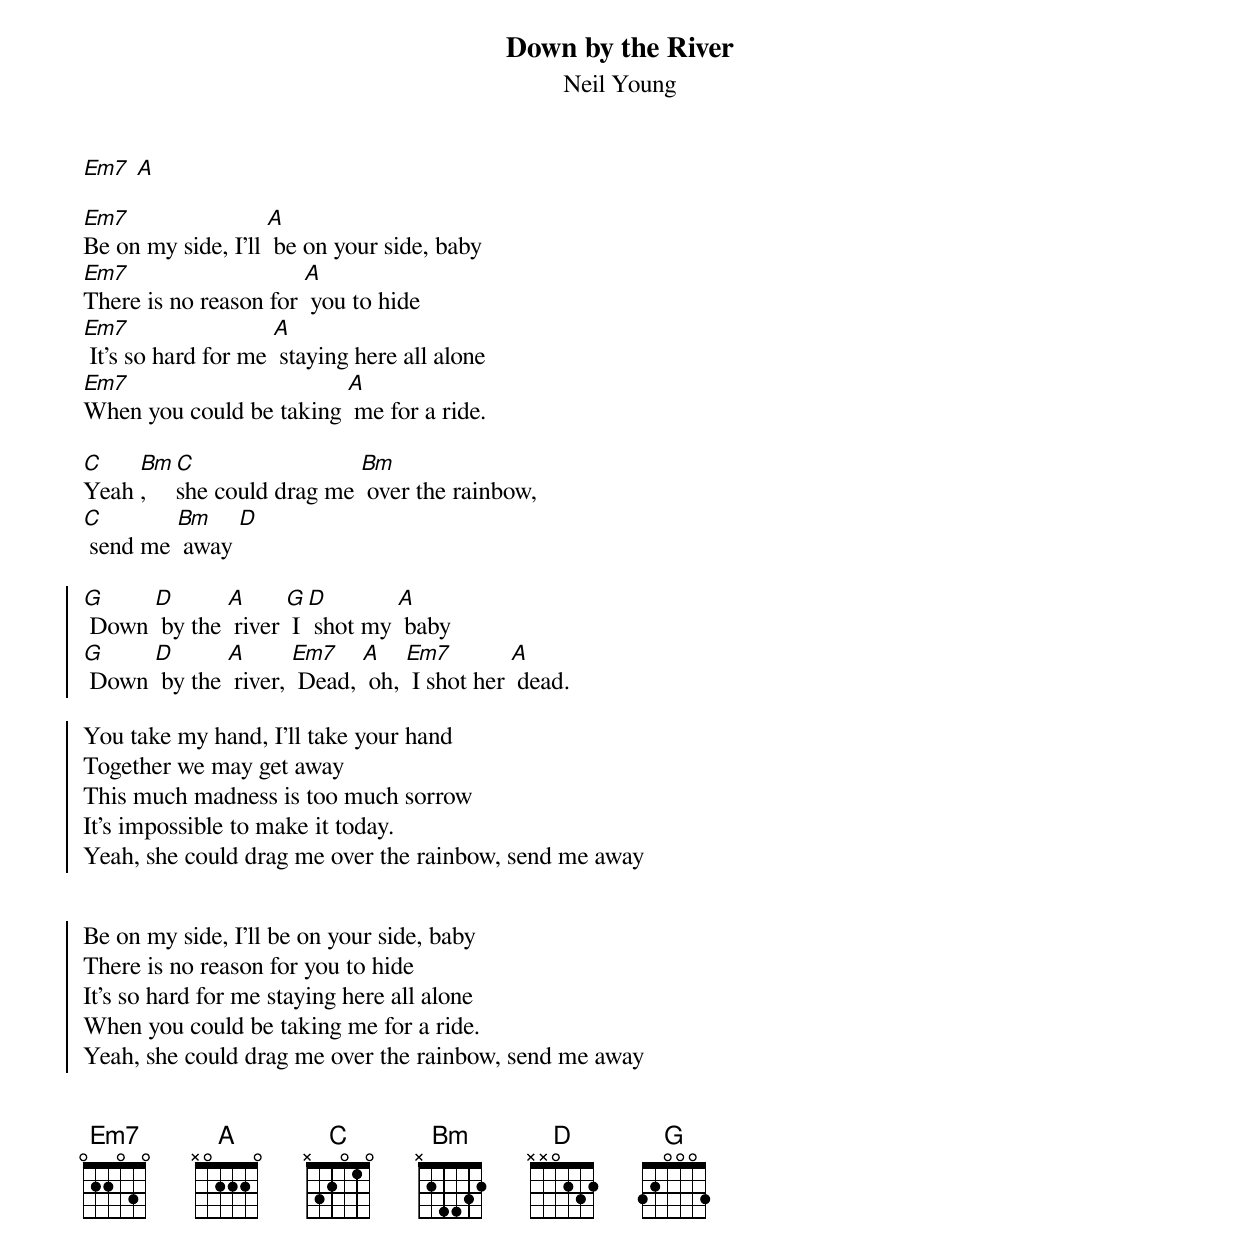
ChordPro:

{t:Down by the River}
{st:Neil Young}
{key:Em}

[Em7] [A]

[Em7]Be on my side, I'll [A] be on your side, baby
[Em7]There is no reason for [A] you to hide
[Em7] It's so hard for me [A] staying here all alone
[Em7]When you could be taking [A] me for a ride.

[C]Yeah [Bm], [C]she could drag me [Bm] over the rainbow,
[C] send me [Bm] away [D]

{soc}
[G] Down [D] by the [A] river [G] I [D] shot my [A] baby
[G] Down [D] by the [A] river, [Em7] Dead, [A] oh, [Em7] I shot her [A] dead.

You take my hand, I'll take your hand
Together we may get away
This much madness is too much sorrow
It's impossible to make it today.
Yeah, she could drag me over the rainbow, send me away

{chorus}

Be on my side, I'll be on your side, baby
There is no reason for you to hide
It's so hard for me staying here all alone
When you could be taking me for a ride.
Yeah, she could drag me over the rainbow, send me away

{chorus}

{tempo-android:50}
